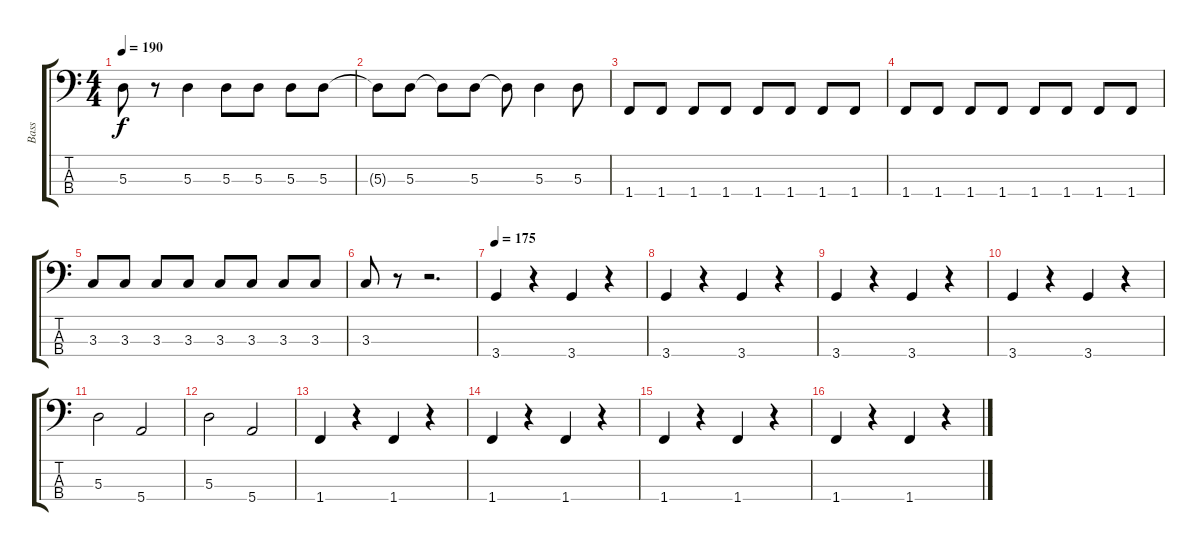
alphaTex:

\track ("Bass" "Bass") {instrument electricbasspick}
\staff {score tabs}
\tuning (G2 D2 A1 E1) {hide}
\ts (4 4)
\tempo 190
\clef f4
\ks c
5.3.8{dy f} r.8 5.3.4 5.3.8 5.3.8 5.3.8 5.3.8 |
5.3{t}.8 5.3.8 5.3{t}.8 5.3.8 5.3{t}.8 5.3.4 5.3.8 |
1.4.8 1.4.8 1.4.8 1.4.8 1.4.8 1.4.8 1.4.8 1.4.8 |
1.4.8 1.4.8 1.4.8 1.4.8 1.4.8 1.4.8 1.4.8 1.4.8 |
3.3.8 3.3.8 3.3.8 3.3.8 3.3.8 3.3.8 3.3.8 3.3.8 |
3.3.8 r.8 r.2{d} |
\tempo 175
3.4.4 r.4 3.4.4 r.4 |
3.4.4 r.4 3.4.4 r.4 |
3.4.4 r.4 3.4.4 r.4 |
3.4.4 r.4 3.4.4 r.4 |
5.3.2 5.4.2 |
5.3.2 5.4.2 |
1.4.4 r.4 1.4.4 r.4 |
1.4.4 r.4 1.4.4 r.4 |
1.4.4 r.4 1.4.4 r.4 |
1.4.4 r.4 1.4.4 r.4
